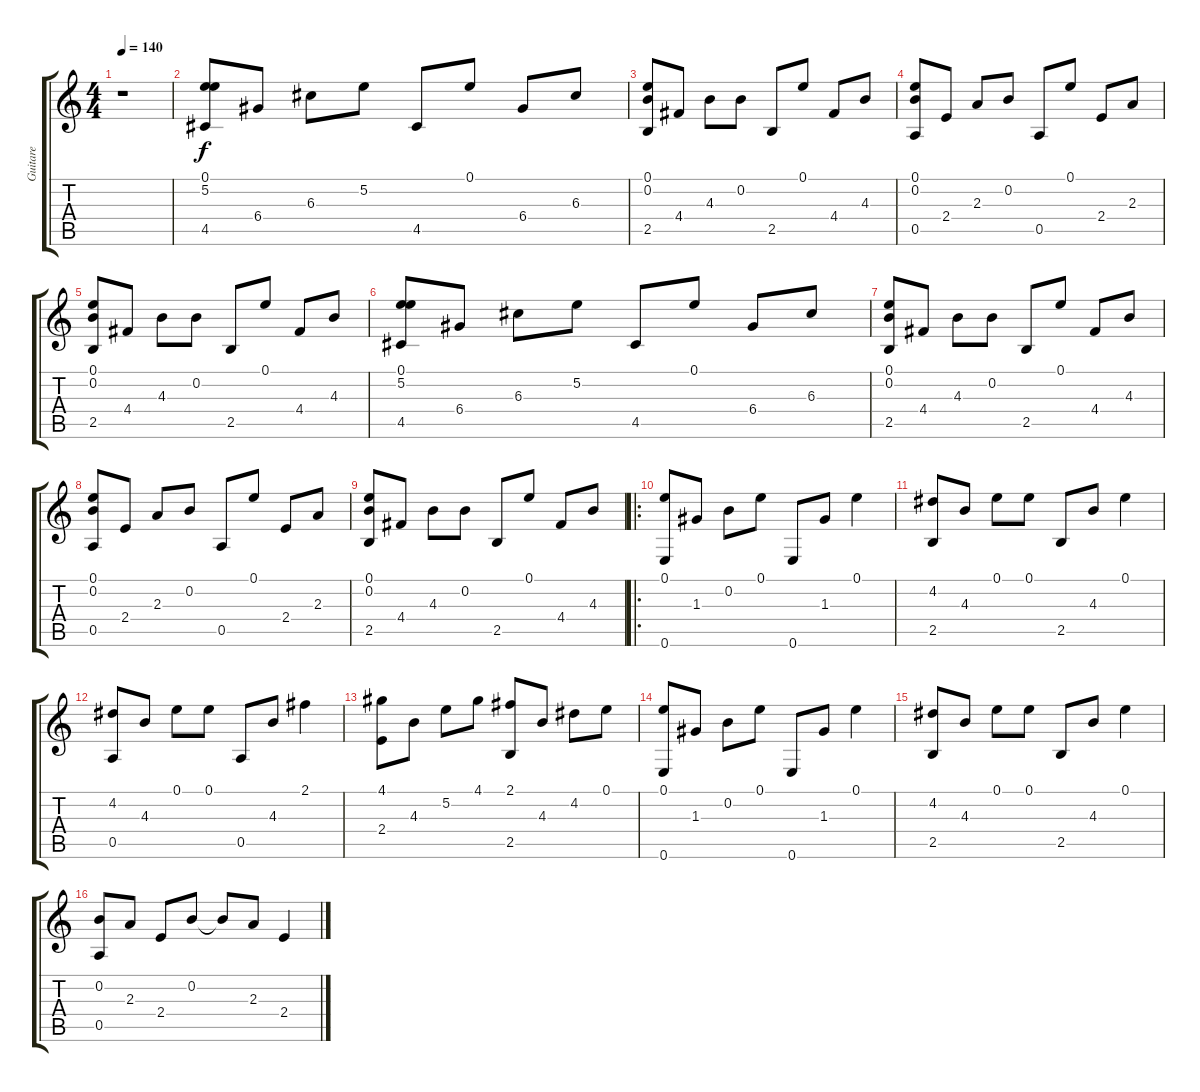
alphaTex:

\track ("Guitare" "Guitare") {instrument acousticguitarsteel}
\staff {score tabs}
\tuning (E4 B3 G3 D3 A2 E2) {hide}
\ts (4 4)
\tempo 140
\clef g2
\ks c
r.1{dy f instrument acousticguitarsteel} |
(0.1 5.2 4.5).8 6.4.8 6.3.8 5.2.8 4.5.8 0.1.8 6.4.8 6.3.8 |
(0.1 0.2 2.5).8 4.4.8 4.3.8 0.2.8 2.5.8 0.1.8 4.4.8 4.3.8 |
(0.1 0.2 0.5).8 2.4.8 2.3.8 0.2.8 0.5.8 0.1.8 2.4.8 2.3.8 |
(0.1 0.2 2.5).8 4.4.8 4.3.8 0.2.8 2.5.8 0.1.8 4.4.8 4.3.8 |
(0.1 5.2 4.5).8 6.4.8 6.3.8 5.2.8 4.5.8 0.1.8 6.4.8 6.3.8 |
(0.1 0.2 2.5).8 4.4.8 4.3.8 0.2.8 2.5.8 0.1.8 4.4.8 4.3.8 |
(0.1 0.2 0.5).8 2.4.8 2.3.8 0.2.8 0.5.8 0.1.8 2.4.8 2.3.8 |
(0.1 0.2 2.5).8 4.4.8 4.3.8 0.2.8 2.5.8 0.1.8 4.4.8 4.3.8 |
\ro
(0.1 0.6).8 1.3.8 0.2.8 0.1.8 0.6.8 1.3.8 0.1.4 |
(4.2 2.5).8 4.3.8 0.1.8 0.1.8 2.5.8 4.3.8 0.1.4 |
(4.2 0.5).8 4.3.8 0.1.8 0.1.8 0.5.8 4.3.8 2.1.4 |
(4.1 2.4).8 4.3.8 5.2.8 4.1.8 (2.1 2.5).8 4.3.8 4.2.8 0.1.8 |
(0.1 0.6).8 1.3.8 0.2.8 0.1.8 0.6.8 1.3.8 0.1.4 |
(4.2 2.5).8 4.3.8 0.1.8 0.1.8 2.5.8 4.3.8 0.1.4 |
(0.2 0.5).8 2.3.8 2.4.8 0.2.8 0.2{t}.8 2.3.8 2.4.4
